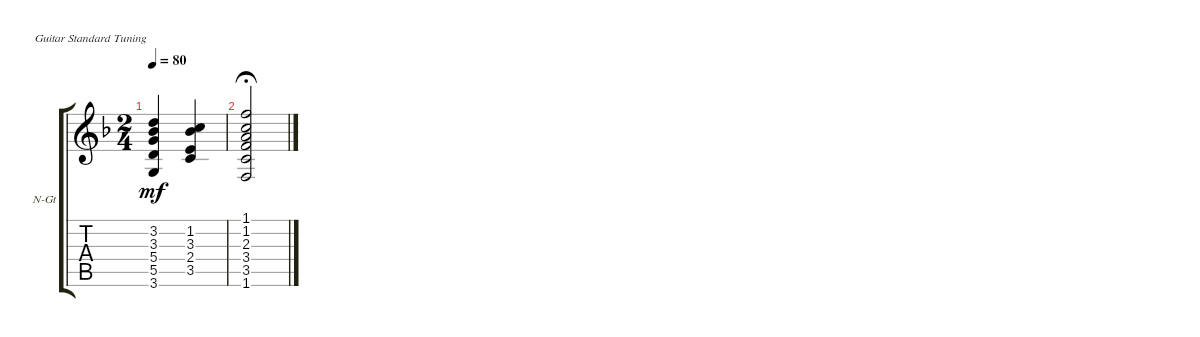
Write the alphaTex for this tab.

\defaultSystemsLayout 4
\bracketExtendMode groupsimilarinstruments
\firstSystemTrackNameOrientation horizontal
\otherSystemsTrackNameOrientation horizontal
\track ("Nylon Guitar" "N-Gt") {instrument acousticguitarnylon}
\staff {score tabs}
\tuning (E4 B3 G3 D3 A2 E2)
\ts (2 4)
\tempo 80
\clef g2
\ks f
(3.6 5.5 5.4 3.3 3.2).4{dy mf} (3.5 2.4 3.3 1.2).4 |
(1.6 3.5 3.4 2.3 1.2 1.1).2{fermata (medium 0.3)}
